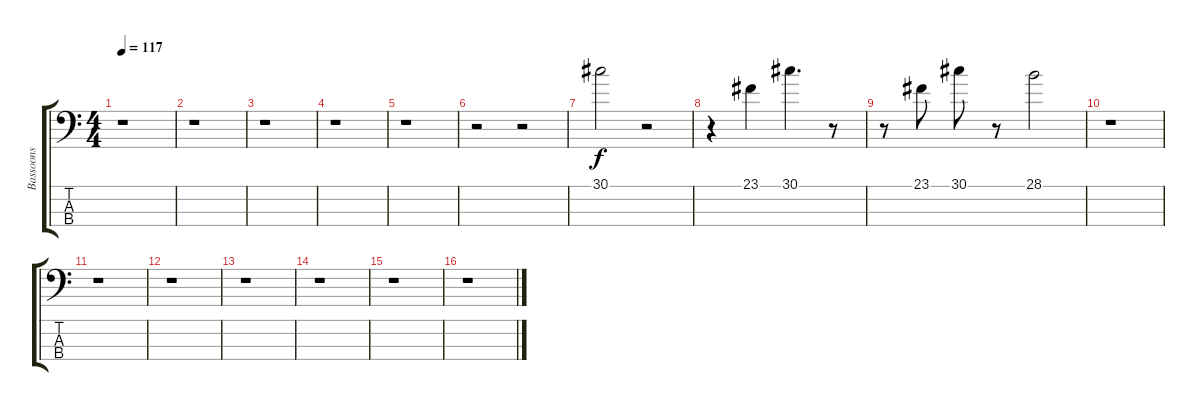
\track ("Bassoons" "Bassoons") {instrument clarinet}
\staff {score tabs}
\tuning (G2 D2 A1 E1) {hide}
\ts (4 4)
\tempo 117
\clef f4
\ks c
r.1{dy f} |
r.1 |
r.1 |
r.1 |
r.1 |
r.2 r.2 |
30.1.2 r.2 |
r.4 23.1.4 30.1.4{d} r.8 |
r.8 23.1.8 30.1.8 r.8 28.1.2 |
r.1 |
r.1 |
r.1 |
r.1 |
r.1 |
r.1 |
r.1
